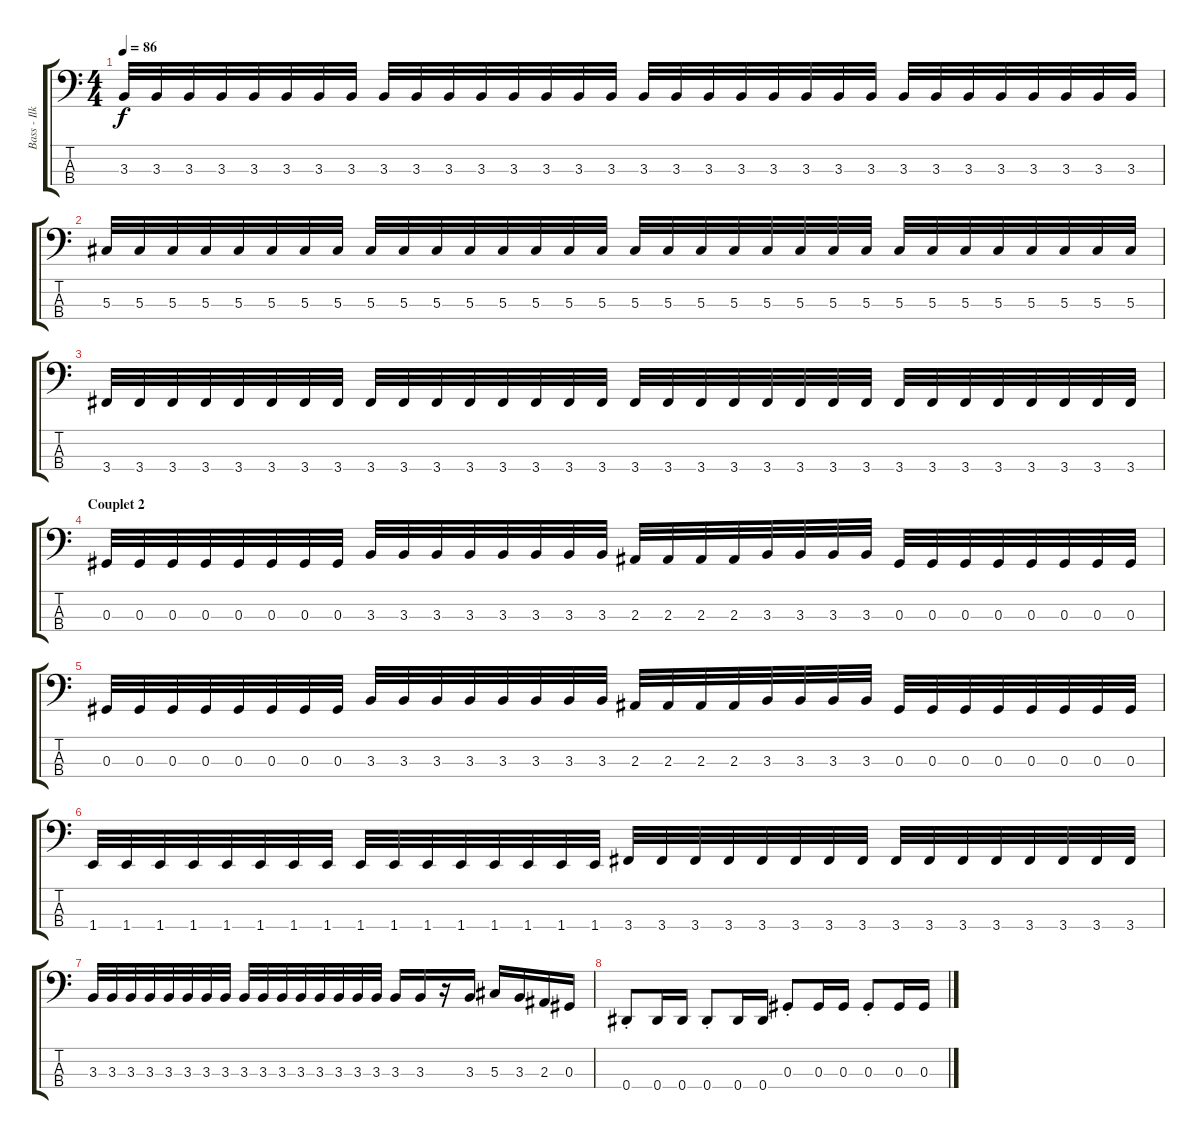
\track ("Bass - Ilker Erstin" "Bass - Ilk") {instrument acousticguitarsteel}
\staff {score tabs}
\tuning (Gb2 Db2 Ab1 Eb1) {hide}
\ts (4 4)
\tempo 86
\clef f4
\ks c
3.3.32{dy f} 3.3.32 3.3.32 3.3.32 3.3.32 3.3.32 3.3.32 3.3.32 3.3.32 3.3.32 3.3.32 3.3.32 3.3.32 3.3.32 3.3.32 3.3.32 3.3.32 3.3.32 3.3.32 3.3.32 3.3.32 3.3.32 3.3.32 3.3.32 3.3.32 3.3.32 3.3.32 3.3.32 3.3.32 3.3.32 3.3.32 3.3.32 |
5.3.32 5.3.32 5.3.32 5.3.32 5.3.32 5.3.32 5.3.32 5.3.32 5.3.32 5.3.32 5.3.32 5.3.32 5.3.32 5.3.32 5.3.32 5.3.32 5.3.32 5.3.32 5.3.32 5.3.32 5.3.32 5.3.32 5.3.32 5.3.32 5.3.32 5.3.32 5.3.32 5.3.32 5.3.32 5.3.32 5.3.32 5.3.32 |
3.4.32 3.4.32 3.4.32 3.4.32 3.4.32 3.4.32 3.4.32 3.4.32 3.4.32 3.4.32 3.4.32 3.4.32 3.4.32 3.4.32 3.4.32 3.4.32 3.4.32 3.4.32 3.4.32 3.4.32 3.4.32 3.4.32 3.4.32 3.4.32 3.4.32 3.4.32 3.4.32 3.4.32 3.4.32 3.4.32 3.4.32 3.4.32 |
\section ("" "Couplet 2")
0.3.32 0.3.32 0.3.32 0.3.32 0.3.32 0.3.32 0.3.32 0.3.32 3.3.32 3.3.32 3.3.32 3.3.32 3.3.32 3.3.32 3.3.32 3.3.32 2.3.32 2.3.32 2.3.32 2.3.32 3.3.32 3.3.32 3.3.32 3.3.32 0.3.32 0.3.32 0.3.32 0.3.32 0.3.32 0.3.32 0.3.32 0.3.32 |
0.3.32 0.3.32 0.3.32 0.3.32 0.3.32 0.3.32 0.3.32 0.3.32 3.3.32 3.3.32 3.3.32 3.3.32 3.3.32 3.3.32 3.3.32 3.3.32 2.3.32 2.3.32 2.3.32 2.3.32 3.3.32 3.3.32 3.3.32 3.3.32 0.3.32 0.3.32 0.3.32 0.3.32 0.3.32 0.3.32 0.3.32 0.3.32 |
1.4.32 1.4.32 1.4.32 1.4.32 1.4.32 1.4.32 1.4.32 1.4.32 1.4.32 1.4.32 1.4.32 1.4.32 1.4.32 1.4.32 1.4.32 1.4.32 3.4.32 3.4.32 3.4.32 3.4.32 3.4.32 3.4.32 3.4.32 3.4.32 3.4.32 3.4.32 3.4.32 3.4.32 3.4.32 3.4.32 3.4.32 3.4.32 |
3.3.32 3.3.32 3.3.32 3.3.32 3.3.32 3.3.32 3.3.32 3.3.32 3.3.32 3.3.32 3.3.32 3.3.32 3.3.32 3.3.32 3.3.32 3.3.32 3.3.16 3.3.16 r.16 3.3.16 5.3.16 3.3.16 2.3.16 0.3.16 |
0.4{st}.8 0.4.16 0.4.16 0.4{st}.8 0.4.16 0.4.16 0.3{st}.8 0.3.16 0.3.16 0.3{st}.8 0.3.16 0.3.16
